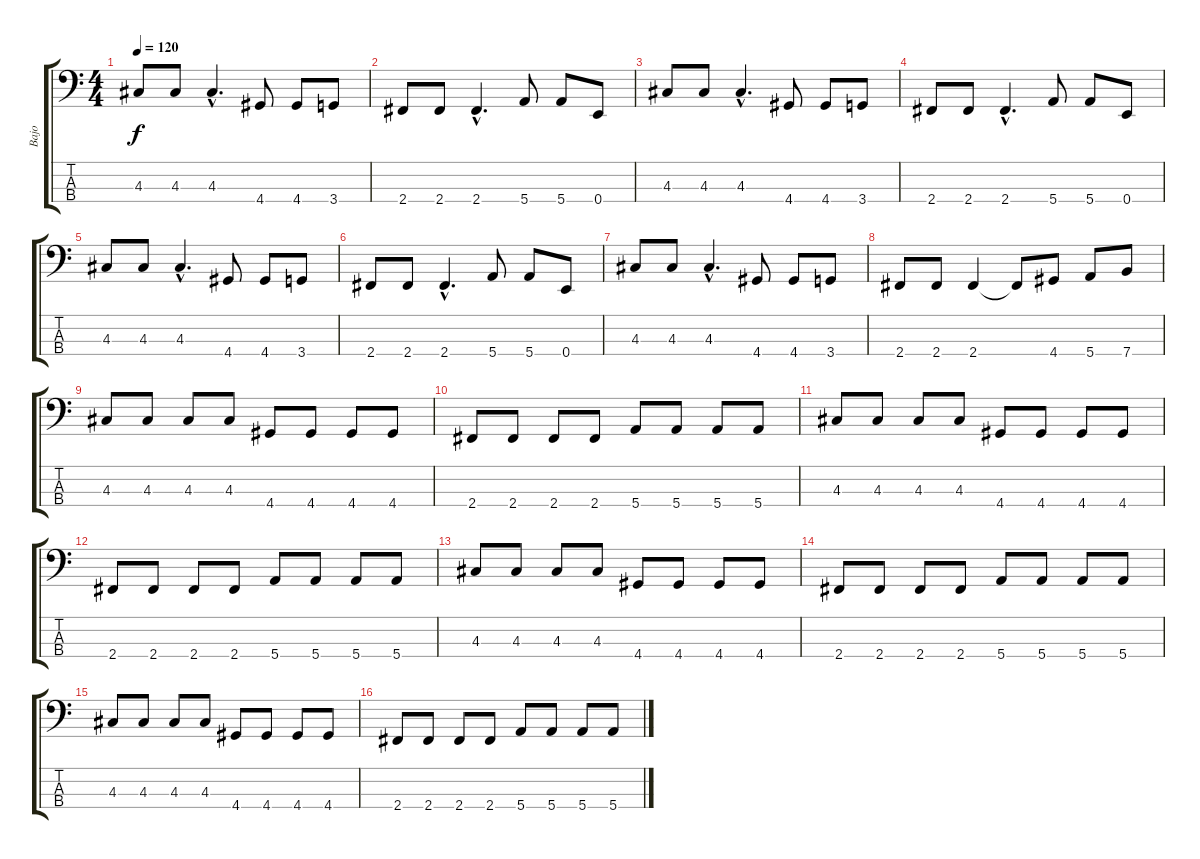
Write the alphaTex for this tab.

\track ("Bajo" "Bajo") {instrument electricbassfinger}
\staff {score tabs}
\tuning (G2 D2 A1 E1) {hide}
\ts (4 4)
\tempo 120
\clef f4
\ks c
4.3.8{dy f} 4.3.8 4.3{hac}.4{d} 4.4.8 4.4.8 3.4.8 |
2.4.8 2.4.8 2.4{hac}.4{d} 5.4.8 5.4.8 0.4.8 |
4.3.8 4.3.8 4.3{hac}.4{d} 4.4.8 4.4.8 3.4.8 |
2.4.8 2.4.8 2.4{hac}.4{d} 5.4.8 5.4.8 0.4.8 |
4.3.8 4.3.8 4.3{hac}.4{d} 4.4.8 4.4.8 3.4.8 |
2.4.8 2.4.8 2.4{hac}.4{d} 5.4.8 5.4.8 0.4.8 |
4.3.8 4.3.8 4.3{hac}.4{d} 4.4.8 4.4.8 3.4.8 |
2.4.8 2.4.8 2.4.4 2.4{t}.8 4.4.8 5.4.8 7.4.8 |
4.3.8 4.3.8 4.3.8 4.3.8 4.4.8 4.4.8 4.4.8 4.4.8 |
2.4.8 2.4.8 2.4.8 2.4.8 5.4.8 5.4.8 5.4.8 5.4.8 |
4.3.8 4.3.8 4.3.8 4.3.8 4.4.8 4.4.8 4.4.8 4.4.8 |
2.4.8 2.4.8 2.4.8 2.4.8 5.4.8 5.4.8 5.4.8 5.4.8 |
4.3.8 4.3.8 4.3.8 4.3.8 4.4.8 4.4.8 4.4.8 4.4.8 |
2.4.8 2.4.8 2.4.8 2.4.8 5.4.8 5.4.8 5.4.8 5.4.8 |
4.3.8 4.3.8 4.3.8 4.3.8 4.4.8 4.4.8 4.4.8 4.4.8 |
2.4.8 2.4.8 2.4.8 2.4.8 5.4.8 5.4.8 5.4.8 5.4.8
